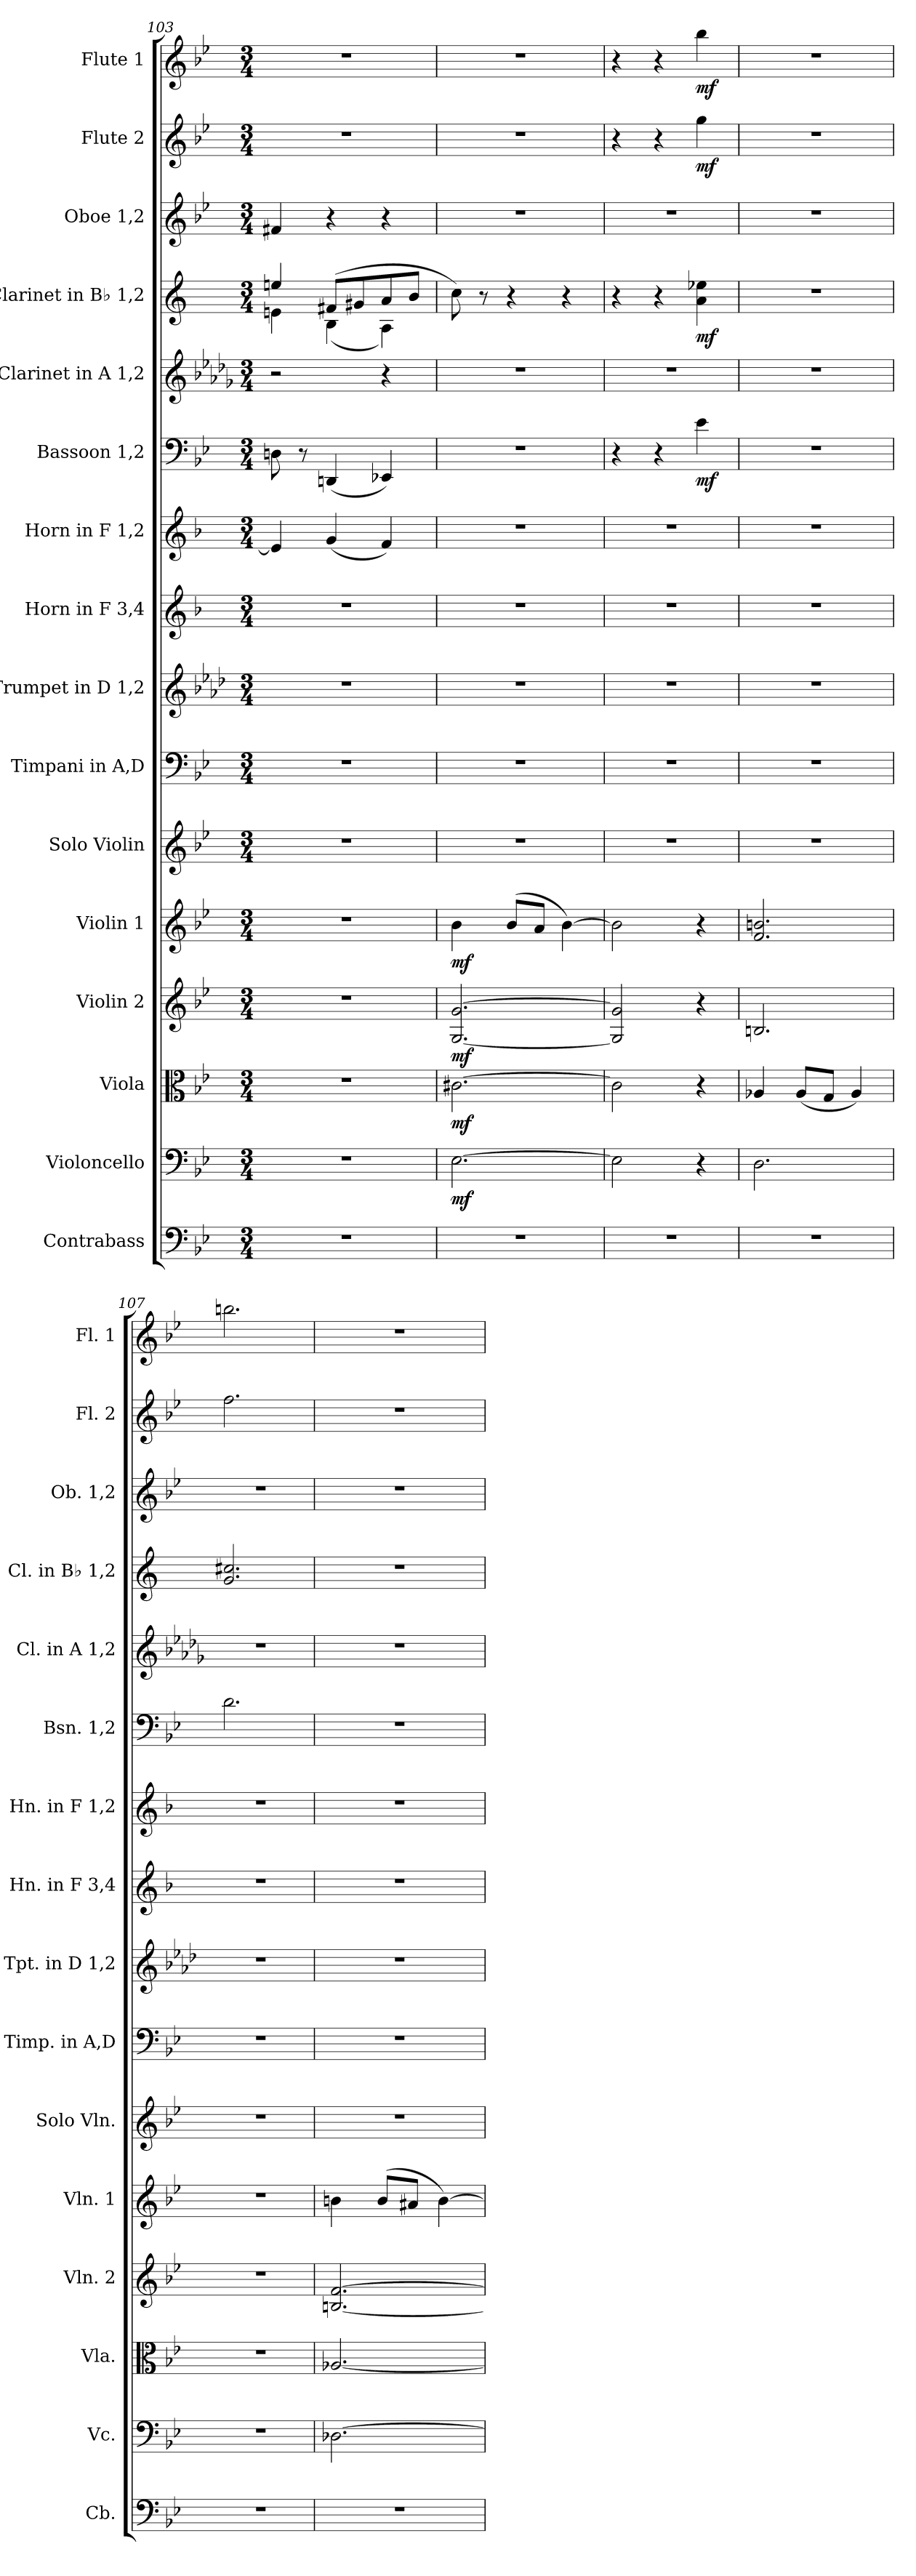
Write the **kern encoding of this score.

**kern	**kern	**dynam	**kern	**dynam	**kern	**dynam	**kern	**dynam	**kern	**kern	**kern	**kern	**kern	**kern	**dynam	**kern	**kern	**dynam	**kern	**kern	**dynam	**kern	**dynam
*part16	*part15	*part15	*part14	*part14	*part13	*part13	*part12	*part12	*part11	*part10	*part9	*part8	*part7	*part6	*part6	*part5	*part4	*part4	*part3	*part2	*part2	*part1	*part1
*staff16	*staff15	*staff15	*staff14	*staff14	*staff13	*staff13	*staff12	*staff12	*staff11	*staff10	*staff9	*staff8	*staff7	*staff6	*staff6	*staff5	*staff4	*staff4	*staff3	*staff2	*staff2	*staff1	*staff1
*I"Contrabass	*I"Violoncello	*	*I"Viola	*	*I"Violin 2	*	*I"Violin 1	*	*I"Solo Violin	*I"Timpani in A,D	*I"Trumpet in D 1,2	*I"Horn in F 3,4	*I"Horn in F 1,2	*I"Bassoon 1,2	*	*I"Clarinet in A 1,2	*I"Clarinet in B♭ 1,2	*	*I"Oboe 1,2	*I"Flute 2	*	*I"Flute 1	*
*I'Cb.	*I'Vc.	*	*I'Vla.	*	*I'Vln. 2	*	*I'Vln. 1	*	*I'Solo Vln.	*I'Timp. in A,D	*I'Tpt. in D 1,2	*I'Hn. in F 3,4	*I'Hn. in F 1,2	*I'Bsn. 1,2	*	*I'Cl. in A 1,2	*I'Cl. in B♭ 1,2	*	*I'Ob. 1,2	*I'Fl. 2	*	*I'Fl. 1	*
!!LO:PB:g=z
*clefF4	*clefF4	*	*clefC3	*	*clefG2	*	*clefG2	*	*clefG2	*clefF4	*clefG2	*clefG2	*clefG2	*clefF4	*	*clefG2	*clefG2	*	*clefG2	*clefG2	*	*clefG2	*
*ITrd7c12	*	*	*	*	*	*	*	*	*	*	*ITrd-1c-2	*ITrd4c7	*ITrd4c7	*	*	*ITrd2c3	*ITrd1c2	*	*	*	*	*	*
*k[b-e-]	*k[b-e-]	*	*k[b-e-]	*	*k[b-e-]	*	*k[b-e-]	*	*k[b-e-]	*k[b-e-]	*k[b-e-]	*k[b-e-]	*k[b-e-]	*k[b-e-]	*	*k[b-e-]	*k[b-e-]	*	*k[b-e-]	*k[b-e-]	*	*k[b-e-]	*
*M3/4	*M3/4	*	*M3/4	*	*M3/4	*	*M3/4	*	*M3/4	*M3/4	*M3/4	*M3/4	*M3/4	*M3/4	*	*M3/4	*M3/4	*	*M3/4	*M3/4	*	*M3/4	*
*MM60	*MM60	*	*MM60	*	*MM60	*	*MM60	*	*MM60	*MM60	*MM60	*MM60	*MM60	*MM60	*	*MM60	*MM60	*	*MM60	*MM60	*	*MM60	*
=103	=103	=103	=103	=103	=103	=103	=103	=103	=103	=103	=103	=103	=103	=103	=103	=103	=103	=103	=103	=103	=103	=103	=103
*	*	*	*	*	*	*	*	*	*	*	*	*	*	*	*	*	*^	*	*	*	*	*	*
2.r	2.r	.	2.r	.	2.r	.	2.r	.	2.r	2.r	2.r	2.r	4A/]	8Dn\	.	2r	4ddn/	4dn\	.	4f#X/	2.r	.	2.r	.
.	.	.	.	.	.	.	.	.	.	.	.	.	.	8r	.	.	.	.	.	.	.	.	.	.
.	.	.	.	.	.	.	.	.	.	.	.	.	(<4c/	(<4DDn/	.	.	(>8en/L	(<4A\	.	4r	.	.	.	.
.	.	.	.	.	.	.	.	.	.	.	.	.	.	.	.	.	8f#X/	.	.	.	.	.	.	.
.	.	.	.	.	.	.	.	.	.	.	.	.	4B-/)	4EE-X/)	.	4r	8g/	4G\)	.	4r	.	.	.	.
.	.	.	.	.	.	.	.	.	.	.	.	.	.	.	.	.	8a/J	.	.	.	.	.	.	.
*	*	*	*	*	*	*	*	*	*	*	*	*	*	*	*	*	*v	*v	*	*	*	*	*	*
=104	=104	=104	=104	=104	=104	=104	=104	=104	=104	=104	=104	=104	=104	=104	=104	=104	=104	=104	=104	=104	=104	=104	=104
!	!	!LO:DY:b	!	!LO:DY:b	!	!LO:DY:b	!	!LO:DY:b	!	!	!	!	!	!	!	!	!	!	!	!	!	!	!
2.r	[2.E-\	mf	[2.c#X\	mf	[2.G/ [2.g/	mf	4b-\	mf	2.r	2.r	2.r	2.r	2.r	2.r	.	2.r	8b-\)	.	2.r	2.r	.	2.r	.
.	.	.	.	.	.	.	.	.	.	.	.	.	.	.	.	.	8r	.	.	.	.	.	.
.	.	.	.	.	.	.	(>8b-/L	.	.	.	.	.	.	.	.	.	4r	.	.	.	.	.	.
.	.	.	.	.	.	.	8a/J	.	.	.	.	.	.	.	.	.	.	.	.	.	.	.	.
.	.	.	.	.	.	.	[4b-\)	.	.	.	.	.	.	.	.	.	4r	.	.	.	.	.	.
=105	=105	=105	=105	=105	=105	=105	=105	=105	=105	=105	=105	=105	=105	=105	=105	=105	=105	=105	=105	=105	=105	=105	=105
2.r	2E-\]	.	2c#\]	.	2G/] 2g/]	.	2b-\]	.	2.r	2.r	2.r	2.r	2.r	4r	.	2.r	4r	.	2.r	4r	.	4r	.
.	.	.	.	.	.	.	.	.	.	.	.	.	.	4r	.	.	4r	.	.	4r	.	4r	.
!	!	!	!	!	!	!	!	!	!	!	!	!	!	!	!LO:DY:b	!	!	!LO:DY:b	!	!	!LO:DY:b	!	!LO:DY:b
.	4r	.	4r	.	4r	.	4r	.	.	.	.	.	.	4e-\	mf	.	4g\ 4dd-X\	mf	.	4gg\	mf	4bb-\	mf
=106	=106	=106	=106	=106	=106	=106	=106	=106	=106	=106	=106	=106	=106	=106	=106	=106	=106	=106	=106	=106	=106	=106	=106
2.r	2.D\	.	4A-X/	.	2.Bn/	.	2.f/ 2.bn/	.	2.r	2.r	2.r	2.r	2.r	2.r	.	2.r	2.r	.	2.r	2.r	.	2.r	.
.	.	.	(<8A-/L	.	.	.	.	.	.	.	.	.	.	.	.	.	.	.	.	.	.	.	.
.	.	.	8G/J	.	.	.	.	.	.	.	.	.	.	.	.	.	.	.	.	.	.	.	.
.	.	.	4A-/)	.	.	.	.	.	.	.	.	.	.	.	.	.	.	.	.	.	.	.	.
=107	=107	=107	=107	=107	=107	=107	=107	=107	=107	=107	=107	=107	=107	=107	=107	=107	=107	=107	=107	=107	=107	=107	=107
2.r	2.r	.	2.r	.	2.r	.	2.r	.	2.r	2.r	2.r	2.r	2.r	2.d\	.	2.r	2.f/ 2.bn/	.	2.r	2.ff\	.	2.bbn\	.
=108	=108	=108	=108	=108	=108	=108	=108	=108	=108	=108	=108	=108	=108	=108	=108	=108	=108	=108	=108	=108	=108	=108	=108
2.r	[2.D-X\	.	[2.A-X/	.	[2.Bn/ [2.f/	.	4bn\	.	2.r	2.r	2.r	2.r	2.r	2.r	.	2.r	2.r	.	2.r	2.r	.	2.r	.
.	.	.	.	.	.	.	(>8b/L	.	.	.	.	.	.	.	.	.	.	.	.	.	.	.	.
.	.	.	.	.	.	.	8a#X/J	.	.	.	.	.	.	.	.	.	.	.	.	.	.	.	.
.	.	.	.	.	.	.	[4b\)	.	.	.	.	.	.	.	.	.	.	.	.	.	.	.	.
=	=	=	=	=	=	=	=	=	=	=	=	=	=	=	=	=	=	=	=	=	=	=	=
*-	*-	*-	*-	*-	*-	*-	*-	*-	*-	*-	*-	*-	*-	*-	*-	*-	*-	*-	*-	*-	*-	*-	*-
